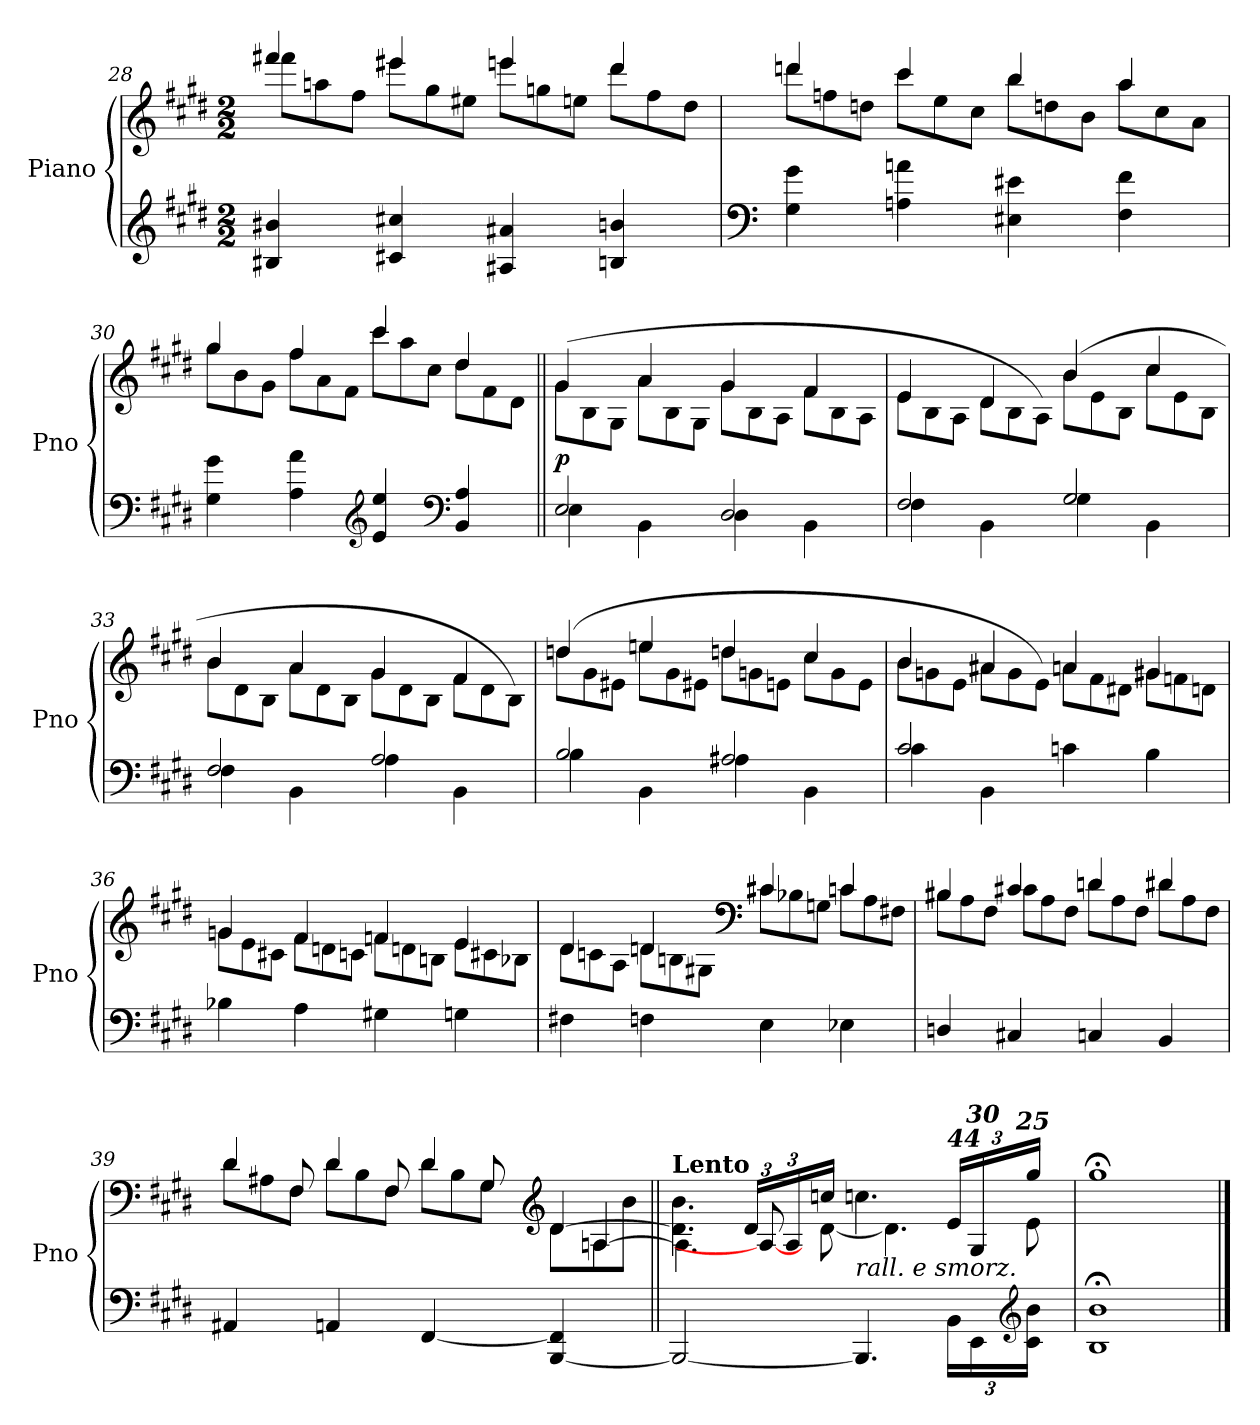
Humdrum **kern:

**kern	**kern	**dynam
*part1	*part1	*part1
*staff2	*staff1	*staff1/2
*I"Piano	*	*
*I'Pno	*	*
!!LO:PB:g=z
*clefG2	*clefG2	*
*k[f#c#g#d#]	*k[f#c#g#d#]	*
*M2/2	*M2/2	*
=28	=28	=28
*	*^	*
*	*	*Xtuplet	*
4B#X/ 4b#X/	4fff#X/	12fff#\L	.
.	.	12aan\	.
.	.	12ff#\J	.
4c#X/ 4cc#X/	4eee#X/	12eee#\L	.
.	.	12gg#\	.
.	.	12ee#X\J	.
4A#X/ 4a#X/	4eeen/	12eee\L	.
.	.	12ggn\	.
.	.	12een\J	.
4Bn/ 4bn/	4ddd#/	12ddd#\L	.
.	.	12ff#\	.
.	.	12dd#\J	.
=29	=29	=29	=29
*clefF4	*	*	*
4G#\ 4g#\	4dddn/	12ddd\L	.
.	.	12ffn\	.
.	.	12ddn\J	.
4An\ 4an\	4ccc#/	12ccc#\L	.
.	.	12ee\	.
.	.	12cc#\J	.
4E#X\ 4e#X\	4bb/	12bb\L	.
.	.	12ddn\	.
.	.	12b\J	.
4F#\ 4f#\	4aa/	12aa\L	.
.	.	12cc#\	.
.	.	12a\J	.
=30	=30	=30	=30
4G#\ 4g#\	4gg#/	12gg#\L	.
.	.	12b\	.
.	.	12g#\J	.
4A\ 4a\	4ff#/	12ff#\L	.
.	.	12a\	.
.	.	12f#\J	.
*clefG2	*	*	*
4e/ 4ee/	4ccc#/	12ccc#\L	.
.	.	12aa\	.
.	.	12cc#\J	.
*clefF4	*	*	*
4BB/ 4A/	4dd#/	12dd#\L	.
.	.	12f#\	.
.	.	12d#\J	.
!!LO:LB:g=z	!!
=31||	=31||	=31||	=31||
*^	*	*	*
!	!	!	!	!LO:DY:a=2
2E/	4E\	(4g#/	12g#\L	p
.	.	.	12B\	.
.	.	.	12G#\J	.
.	4BB\	4a/	12a\L	.
.	.	.	12B\	.
.	.	.	12G#\J	.
2D#/	4D#\	4g#/	12g#\L	.
.	.	.	12B\	.
.	.	.	12A\J	.
.	4BB\	4f#/	12f#\L	.
.	.	.	12B\	.
.	.	.	12A\J	.
=32	=32	=32	=32	=32
2F#/	4F#\	4e/	12e\L	.
.	.	.	12B\	.
.	.	.	12A\J	.
.	4BB\	4d#/	12d#\L	.
.	.	.	12B\	.
.	.	.	12A\J)	.
!	!	!	!	!LO:DY:a=2
2G#/	4G#\	(4b/	12b\L	other-dynamics
.	.	.	12e\	.
.	.	.	12B\J	.
.	4BB\	4cc#/	12cc#\L	.
.	.	.	12e\	.
.	.	.	12B\J	.
=33	=33	=33	=33	=33
2F#/	4F#\	4b/	12b\L	.
.	.	.	12d#\	.
.	.	.	12B\J	.
.	4BB\	4a/	12a\L	.
.	.	.	12d#\	.
.	.	.	12B\J	.
2A/	4A\	4g#/	12g#\L	.
.	.	.	12d#\	.
.	.	.	12B\J	.
.	4BB\	4f#/	12f#\L	.
.	.	.	12d#\	.
.	.	.	12B\J)	.
=34	=34	=34	=34	=34
!	!	!	!	!LO:DY:a=2
2B/	4B\	(4ddn/	12dd\L	other-dynamics
.	.	.	12g#\	.
.	.	.	12e#X\J	.
.	4BB\	4een/	12ee\L	.
.	.	.	12g#\	.
.	.	.	12e#X\J	.
2A#X/	4A#\	4ddn/	12dd\L	.
.	.	.	12gn\	.
.	.	.	12en\J	.
.	4BB\	4cc#/	12cc#\L	.
.	.	.	12g\	.
.	.	.	12e\J	.
!!LO:LB:g=z	!!
=35	=35	=35	=35	=35
2c#/	4c#\	4b/	12b\L	.
.	.	.	12gn\	.
.	.	.	12e\J	.
.	4BB\	4a#X/	12a#\L	.
.	.	.	12g\	.
.	.	.	12e\J)	.
!	!	!	!	!LO:DY:b
4cn\	2ryy	4an/	12a\L	other-dynamics
.	.	.	12f#\	.
.	.	.	12d#X\J	.
4B\	.	4g#X/	12g#\L	.
.	.	.	12fn\	.
.	.	.	12dn\J	.
*v	*v	*	*	*
=36	=36	=36	=36
4B-X\	4gn/	12g\L	.
.	.	12e\	.
.	.	12c#X\J	.
4A\	4f#/	12f#\L	.
.	.	12dn\	.
.	.	12cn\J	.
4G#X\	4fn/	12f\L	.
.	.	12dn\	.
.	.	12Bn\J	.
4Gn\	4e/	12e\L	.
.	.	12c#X\	.
.	.	12B-X\J	.
=37	=37	=37	=37
4F#X\	4d#/	12d#\L	.
.	.	12cn\	.
.	.	12A\J	.
4Fn\	4dn/	12d\L	.
.	.	12Bn\	.
.	.	12G#X\J	.
*	*clefF4	*	*
4E\	4c#X/	12c#\L	.
.	.	12B-X\	.
.	.	12Gn\J	.
4E-X\	4cn/	12c\L	.
.	.	12A\	.
.	.	12F#X\J	.
!!LO:LB:g=z	!!
=38	=38	=38	=38
4Dn/	4B#X/	12B#\L	.
.	.	12A\	.
.	.	12F#\J	.
4C#X/	4c#X/	12c#\L	.
.	.	12A\	.
.	.	12F#\J	.
4Cn/	4dn/	12d\L	.
.	.	12A\	.
.	.	12F#\J	.
4BB/	4d#X/	12d#\L	.
.	.	12A\	.
.	.	12F#\J	.
=39	=39	=39	=39
*	*	*^	*
4AA#X/	6d#/	12d#\L	6%5ryy	.
.	.	12A#X\	.	.
.	12F#/	12F#\J	.	.
4AAn/	6d#/	12d#\L	.	.
.	.	12B\	.	.
.	12F#/	12F#\J	.	.
[4FF#/	6d#/	12d#\L	.	.
.	.	12B\	.	.
.	12G#/	12G#\J	.	.
*	*clefG2	*	*	*
[4BBB/ 4FF#/]	[4d#/	12d#\L	.	.
.	.	12An\	[6A/	.
.	.	12b\J	.	.
*	*	*v	*v	*
=40||	=40||	=40||	=40||
!	!LO:TX:a:B:t=Lento	!	!
2BBB/_	4.d#\] 4.b\	4.A\]	.
*	*tuplet	*	*
*	*Xbrackettup	*	*
.	24d#/LL	12A/_	.
.	24A/	.	.
.	24ccn/JJ	[8d#\	.
!	!LO:TX:b:i:t=rall. e smorz.	!	!
4.BBB/]	4.ccn\	.	.
.	.	4.d#\]	.
*Xbrackettup	*	*	*
!	!LO:TX:a:Bi:t=44	!	!
24BB\LL	24e/LL	.	.
!	!LO:TX:a:Bi:t=30	!	!
24EE\	24G#/	.	.
*clefG2	*	*	*
!	!LO:TX:a:Bi:t=25	!	!
24c#\ 24b\JJ	24gg#/JJ	8e\	.
12ryy	12ryy	.	.
*	*v	*v	*
=41	=41	=41
1B;< 1b;<	1gg#;<	.
==	==	==
*-	*-	*-
